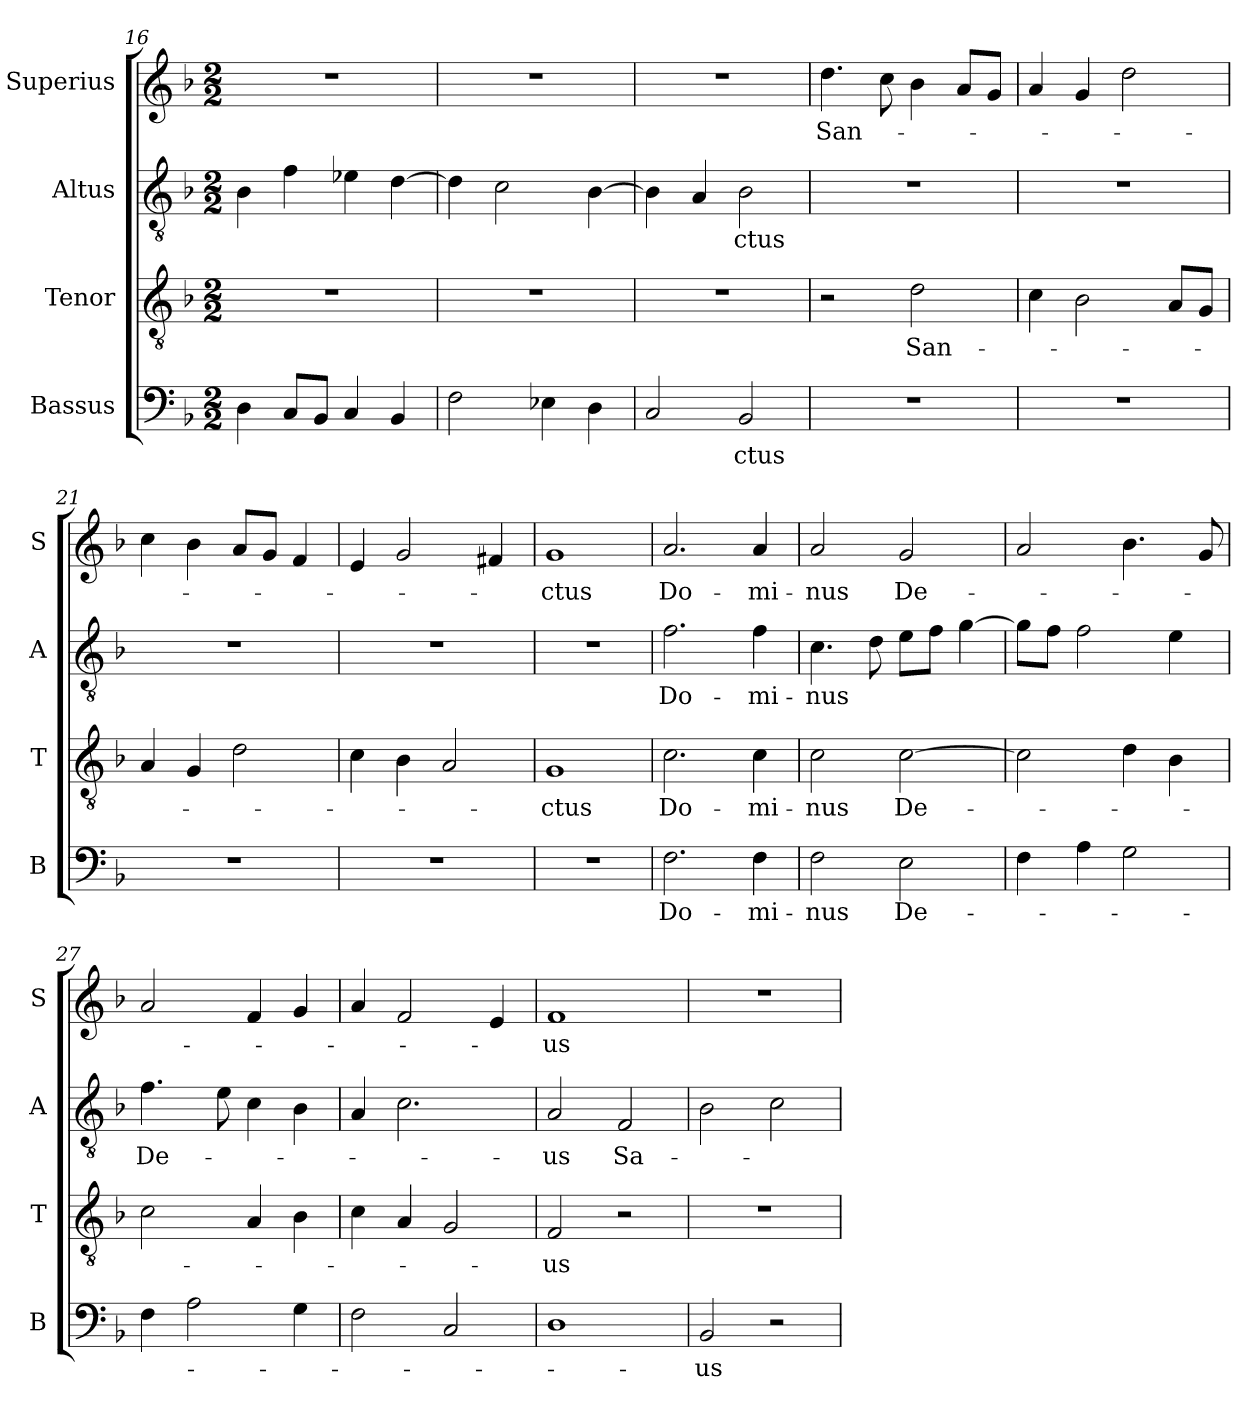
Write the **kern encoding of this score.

**kern	**text	**kern	**text	**kern	**text	**kern	**text
*part4	*part4	*part3	*part3	*part2	*part2	*part1	*part1
*staff4	*staff4	*staff3	*staff3	*staff2	*staff2	*staff1	*staff1
*I"Bassus	*	*I"Tenor	*	*I"Altus	*	*I"Superius	*
*I'B	*	*I'T	*	*I'A	*	*I'S	*
*clefF4	*	*clefGv2	*	*clefGv2	*	*clefG2	*
*k[b-]	*	*k[b-]	*	*k[b-]	*	*k[b-]	*
*M2/2	*	*M2/2	*	*M2/2	*	*M2/2	*
=16	=16	=16	=16	=16	=16	=16	=16
4D	.	1r	.	4B-	.	1r	.
8CL	.	.	.	4f	.	.	.
8BB-J	.	.	.	.	.	.	.
4C	.	.	.	4e-i	.	.	.
4BB-	.	.	.	[4d	.	.	.
=17	=17	=17	=17	=17	=17	=17	=17
2F	.	1r	.	4d]	.	1r	.
.	.	.	.	2c	.	.	.
4E-i	.	.	.	.	.	.	.
4D	.	.	.	[4B-	.	.	.
=18	=18	=18	=18	=18	=18	=18	=18
2C	.	1r	.	4B-]	.	1r	.
.	.	.	.	4A	.	.	.
!	!	!	!	!	!LO:LY:i	!	!
2BB-	-ctus	.	.	2B-	-ctus	.	.
=19	=19	=19	=19	=19	=19	=19	=19
1r	.	2r	.	1r	.	4.dd	San-
.	.	.	.	.	.	8cc	.
.	.	2d	San-	.	.	4b-	.
.	.	.	.	.	.	8aL	.
.	.	.	.	.	.	8gJ	.
=20	=20	=20	=20	=20	=20	=20	=20
1r	.	4c	.	1r	.	4a	.
.	.	2B-	.	.	.	4g	.
.	.	.	.	.	.	2dd	.
.	.	8AL	.	.	.	.	.
.	.	8GJ	.	.	.	.	.
=21	=21	=21	=21	=21	=21	=21	=21
1r	.	4A	.	1r	.	4cc	.
.	.	4G	.	.	.	4b-	.
.	.	2d	.	.	.	8aL	.
.	.	.	.	.	.	8gJ	.
.	.	.	.	.	.	4f	.
=22	=22	=22	=22	=22	=22	=22	=22
1r	.	4c	.	1r	.	4e	.
.	.	4B-	.	.	.	2g	.
.	.	2A	.	.	.	.	.
.	.	.	.	.	.	4f#X	.
=23	=23	=23	=23	=23	=23	=23	=23
1r	.	1G	-ctus	1r	.	1g	-ctus
=24	=24	=24	=24	=24	=24	=24	=24
2.F	Do-	2.c	Do-	2.f	Do-	2.a	Do-
4F	-mi-	4c	-mi-	4f	-mi-	4a	-mi-
=25	=25	=25	=25	=25	=25	=25	=25
2F	-nus	2c	-nus	4.c	-nus	2a	-nus
.	.	.	.	8d	.	.	.
2E	De-	[2c	De-	8eL	.	2g	De-
.	.	.	.	8fJ	.	.	.
.	.	.	.	[4g	.	.	.
=26	=26	=26	=26	=26	=26	=26	=26
4F	.	2c]	.	8gL]	.	2a	.
.	.	.	.	8fJ	.	.	.
4A	.	.	.	2f	.	.	.
2G	.	4d	.	.	.	4.b-	.
.	.	4B-	.	4e	.	.	.
.	.	.	.	.	.	8g	.
=27	=27	=27	=27	=27	=27	=27	=27
4F	.	2c	.	4.f	De-	2a	.
2A	.	.	.	.	.	.	.
.	.	.	.	8e	.	.	.
.	.	4A	.	4c	.	4f	.
4G	.	4B-	.	4B-	.	4g	.
=28	=28	=28	=28	=28	=28	=28	=28
2F	.	4c	.	4A	.	4a	.
.	.	4A	.	2.c	.	2f	.
2C	.	2G	.	.	.	.	.
.	.	.	.	.	.	4e	.
=29	=29	=29	=29	=29	=29	=29	=29
1D	.	2F	-us	2A	-us	1f	-us
!	!	!	!	!	!LO:LY:i	!	!
.	.	2r	.	2F	Sa-	.	.
=30	=30	=30	=30	=30	=30	=30	=30
2BB-	-us	1r	.	2B-	.	1r	.
2r	.	.	.	2c	.	.	.
=	=	=	=	=	=	=	=
*-	*-	*-	*-	*-	*-	*-	*-
